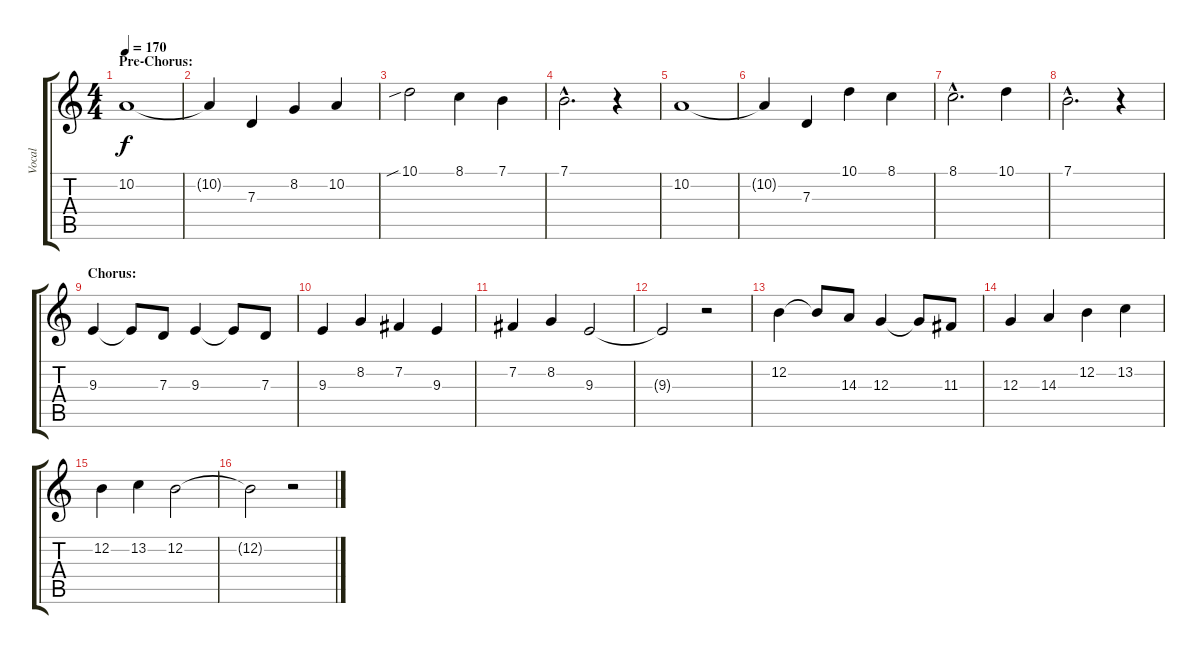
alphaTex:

\track ("Vocal" "Vocal") {instrument oboe}
\staff {score tabs}
\tuning (E4 B3 G3 D3 A2 E2) {hide}
\ts (4 4)
\section ("" "Pre-Chorus:")
\tempo 170
\clef g2
\ks c
10.2.1{dy f} |
10.2{t}.4 7.3.4 8.2.4 10.2.4 |
10.1{sib}.2 8.1.4 7.1.4 |
7.1{hac}.2{d} r.4 |
10.2.1 |
10.2{t}.4 7.3.4 10.1.4 8.1.4 |
8.1{hac}.2{d} 10.1.4 |
7.1{hac}.2{d} r.4 |
\section ("" "Chorus:")
9.3.4 9.3{t}.8 7.3.8 9.3.4 9.3{t}.8 7.3.8 |
9.3.4 8.2.4 7.2.4 9.3.4 |
7.2.4 8.2.4 9.3.2 |
9.3{t}.2 r.2 |
12.2.4 12.2{t}.8 14.3.8 12.3.4 12.3{t}.8 11.3.8 |
12.3.4 14.3.4 12.2.4 13.2.4 |
12.2.4 13.2.4 12.2.2 |
12.2{t}.2 r.2
